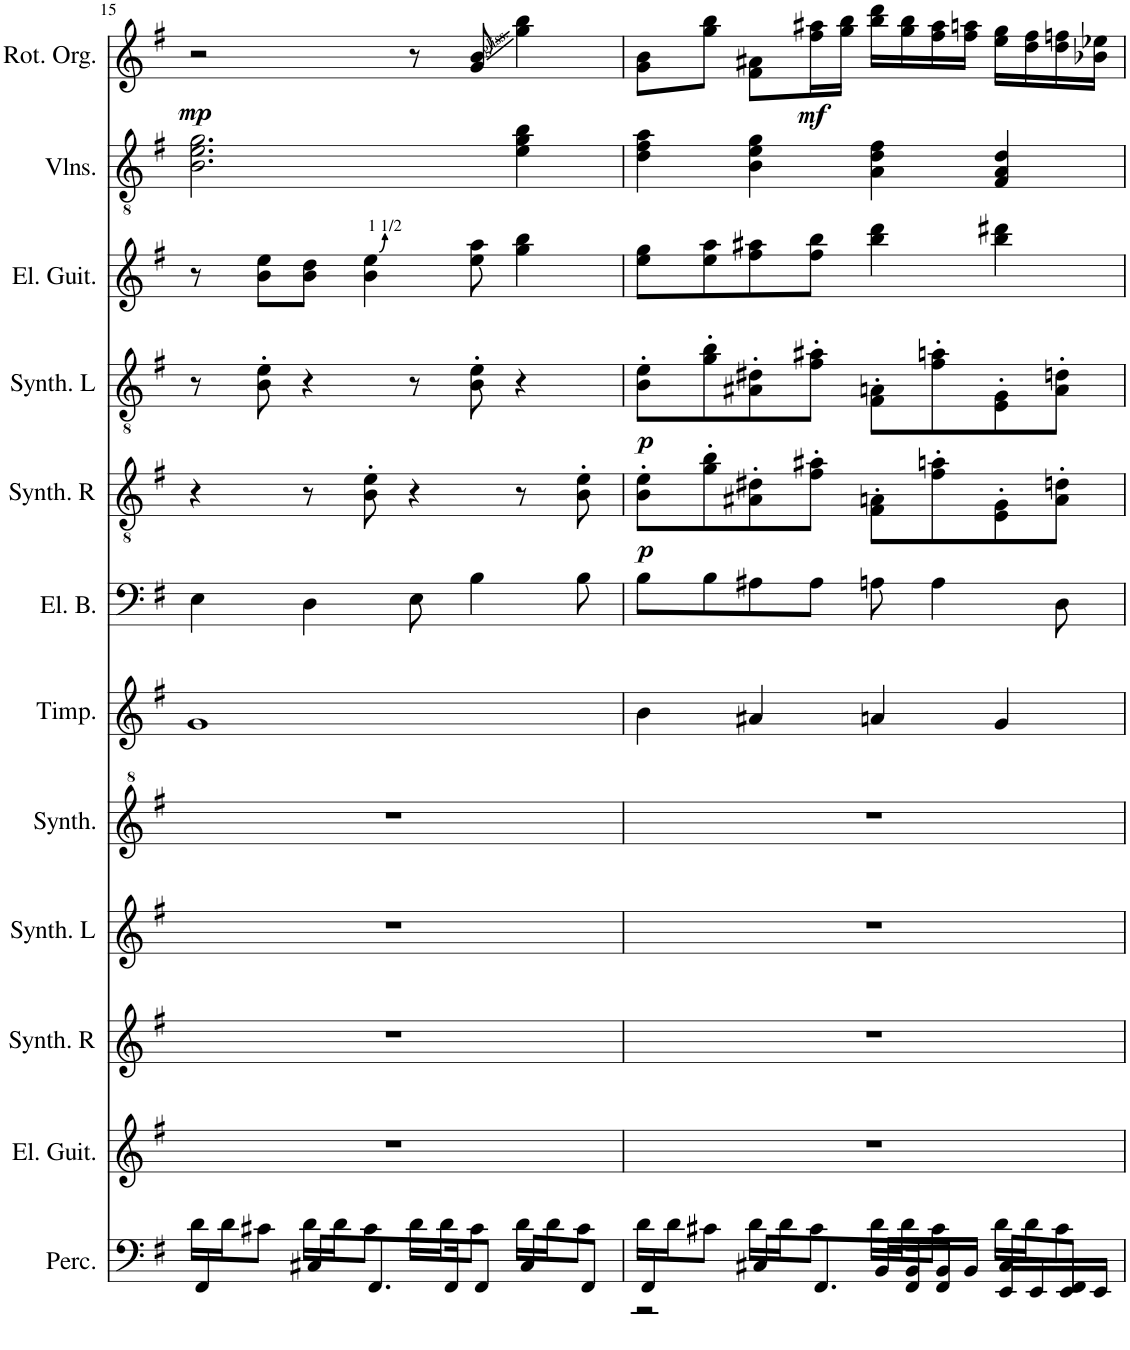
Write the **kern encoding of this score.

**kern	**kern	**kern	**kern	**kern	**kern	**kern	**kern	**dynam	**kern	**dynam	**kern	**kern	**kern	**dynam
*part12	*part11	*part10	*part9	*part8	*part7	*part6	*part5	*part5	*part4	*part4	*part3	*part2	*part1	*part1
*staff12	*staff11	*staff10	*staff9	*staff8	*staff7	*staff6	*staff5	*staff5	*staff4	*staff4	*staff3	*staff2	*staff1	*staff1
*I"パーカッション	*I"エレキギター	*I"矩形波 R	*I"矩形波 L	*I"正弦波	*I"ティンパニ	*I"エレキベース	*I"矩形波 R	*	*I"矩形波 L	*	*I"エレキギター	*I"ヴァイオリン	*I"ロータリーオルガン	*
!!LO:PB:g=z
*clefF4	*clefG2	*clefG2	*clefG2	*clefG^2	*clefG2	*clefF4	*clefGv2	*	*clefGv2	*	*clefG2	*clefGv2	*clefG2	*
*k[f#]	*k[f#]	*k[f#]	*k[f#]	*k[f#]	*k[f#]	*k[f#]	*k[f#]	*	*k[f#]	*	*k[f#]	*k[f#]	*k[f#]	*
*M4/4	*M4/4	*M4/4	*M4/4	*M4/4	*M4/4	*M4/4	*M4/4	*	*M4/4	*	*M4/4	*M4/4	*M4/4	*
=15	=15	=15	=15	=15	=15	=15	=15	=15	=15	=15	=15	=15	=15	=15
*^	*	*	*	*	*	*	*	*	*	*	*	*	*	*
!	!	!	!	!	!	!	!	!	!	!	!	!	!	!	!LO:DY:b
4FF#/	16d\LL	1r	1r	1r	1r	1g	4E\	4r	.	8r	.	8r	2.B\ 2.e\ 2.g\	2r	mp
.	16d\J	.	.	.	.	.	.	.	.	.	.	.	.	.	.
.	8c#X\J	.	.	.	.	.	.	.	.	8B\' 8e\'	.	8b\ 8ee\L	.	.	.
8C#X/L	16d\LL	.	.	.	.	.	4D\	8r	.	4r	.	8b\ 8dd\J	.	.	.
.	16d\J	.	.	.	.	.	.	.	.	.	.	.	.	.	.
8.FF#/	8c#\J	.	.	.	.	.	.	8B\' 8e\'	.	.	.	4b\ 4ee\	.	.	.
.	16d\LL	.	.	.	.	.	8E\	4r	.	8r	.	.	.	8r	.
16FF#/K	16d\J	.	.	.	.	.	.	.	.	.	.	.	.	.	.
8FF#/J	8c#\J	.	.	.	.	.	4B\	.	.	8B\' 8e\'	.	8ee\ 8aa\	.	8g/ 8b/	.
8C#/L	16d\LL	.	.	.	.	.	.	8r	.	4r	.	4gg\ 4bb\	4e\ 4g\ 4b\	4gg\ 4bb\	.
.	16d\J	.	.	.	.	.	.	.	.	.	.	.	.	.	.
8FF#/J	8c#\J	.	.	.	.	.	8B\	8B\' 8e\'	.	.	.	.	.	.	.
=16	=16	=16	=16	=16	=16	=16	=16	=16	=16	=16	=16	=16	=16	=16	=16
*	*^	*	*	*	*	*	*	*	*	*	*	*	*	*	*
!	!	!	!	!	!	!	!	!	!	!LO:DY:b	!	!LO:DY:b	!	!	!	!
4FF#/	16d\LL	2r	1r	1r	1r	1r	4b\	8B\L	8B\' 8e\'L	p	8B\' 8e\'L	p	8ee\ 8gg\L	4d\ 4f#\ 4a\	8g\ 8b\L	.
.	16d\J	.	.	.	.	.	.	.	.	.	.	.	.	.	.	.
.	8c#X\J	.	.	.	.	.	.	8B\	8g\' 8b\'	.	8g\' 8b\'	.	8ee\ 8aa\	.	8gg\ 8bb\J	.
8C#X/L	16d\LL	.	.	.	.	.	4a#X/	8A#X\	8A#X\' 8d#X\'	.	8A#X\' 8d#X\'	.	8ff#\ 8aa#X\	4B\ 4e\ 4g\	8f#\ 8a#X\L	.
.	16d\J	.	.	.	.	.	.	.	.	.	.	.	.	.	.	.
!	!	!	!	!	!	!	!	!	!	!	!	!	!	!	!	!LO:DY:b
8.FF#/	8c#\J	.	.	.	.	.	.	8A#\J	8f#\' 8a#X\'J	.	8f#\' 8a#X\'J	.	8ff#\ 8bb\J	.	16ff#\ 16aa#X\L	mf
.	.	.	.	.	.	.	.	.	.	.	.	.	.	.	16gg\ 16bb\JJ	.
.	16d\LL	16BB/LL	.	.	.	.	4an/	8An\	8F#\' 8An\'L	.	8F#\' 8An\'L	.	4bb\ 4ddd\	4A\ 4d\ 4f#\	16bb\ 16ddd\LL	.
16FF#/K	16d\J	16BB/	.	.	.	.	.	.	.	.	.	.	.	.	16gg\ 16bb\	.
8FF#/J	8c#\J	16BB/	.	.	.	.	.	4A\	8f#\' 8an\'	.	8f#\' 8an\'	.	.	.	16ff#\ 16aa#\	.
.	.	16BB/JJ	.	.	.	.	.	.	.	.	.	.	.	.	16ff#\ 16aan\JJ	.
8C#/L	16d\LL	16EE/LL	.	.	.	.	4g/	.	8E\' 8G\'	.	8E\' 8G\'	.	4bb\ 4ddd#X\	4F#/ 4A/ 4d/	16ee\ 16gg\LL	.
.	16d\J	16EE/	.	.	.	.	.	.	.	.	.	.	.	.	16dd\ 16ff#\	.
8FF#/J	8c#\J	16EE/	.	.	.	.	.	8D\	8A\' 8dn\'J	.	8A\' 8dn\'J	.	.	.	16dd\ 16ffn\	.
.	.	16EE/JJ	.	.	.	.	.	.	.	.	.	.	.	.	16b-X\ 16ee-X\JJ	.
*v	*v	*v	*	*	*	*	*	*	*	*	*	*	*	*	*	*
=	=	=	=	=	=	=	=	=	=	=	=	=	=	=
*-	*-	*-	*-	*-	*-	*-	*-	*-	*-	*-	*-	*-	*-	*-
